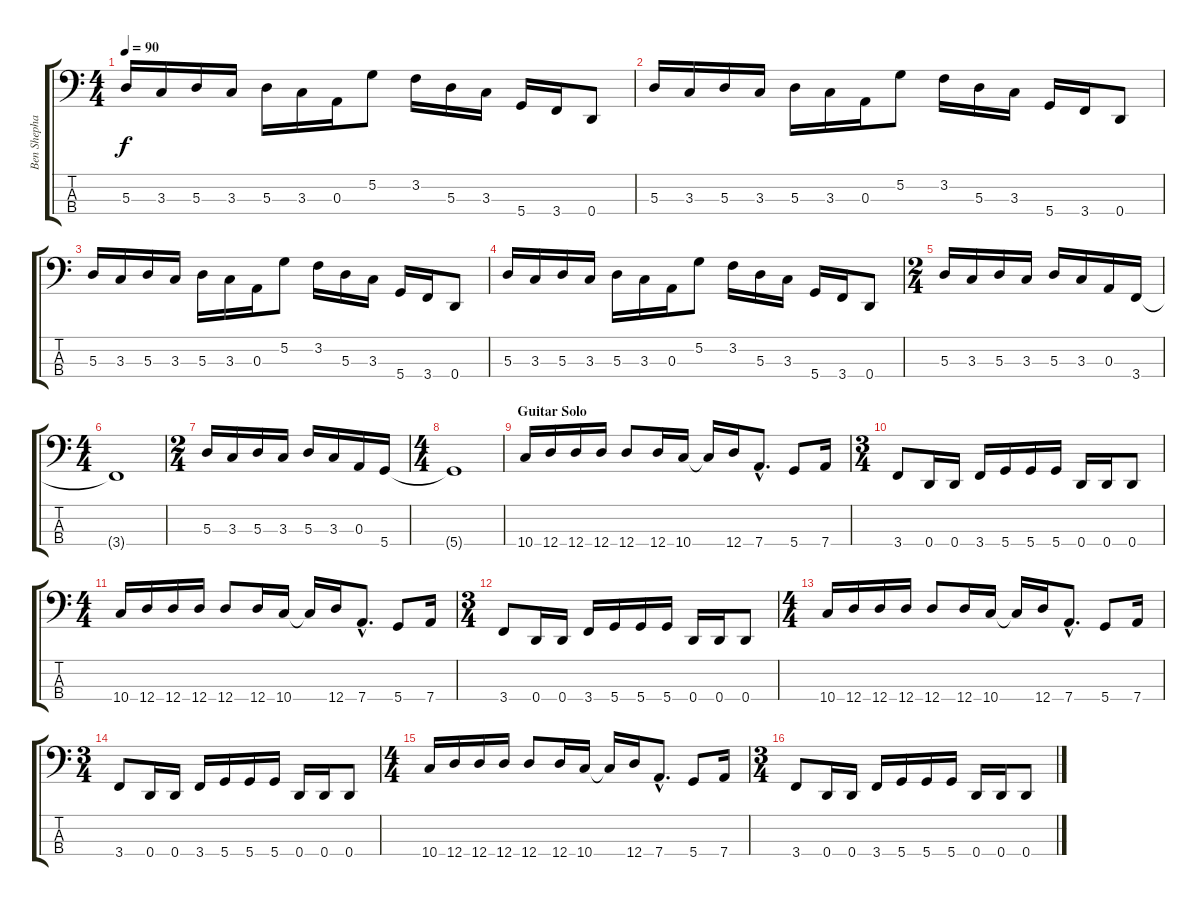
\track ("Ben Shephard" "Ben Shepha") {instrument electricbassfinger}
\staff {score tabs}
\tuning (G2 D2 A1 D1) {hide}
\ts (4 4)
\tempo 90
\clef f4
\ks c
5.3.16{dy f} 3.3.16 5.3.16 3.3.16 5.3.16 3.3.16 0.3.16 5.2.8 3.2.16 5.3.16 3.3.16 5.4.16 3.4.16 0.4.8 |
5.3.16 3.3.16 5.3.16 3.3.16 5.3.16 3.3.16 0.3.16 5.2.8 3.2.16 5.3.16 3.3.16 5.4.16 3.4.16 0.4.8 |
5.3.16 3.3.16 5.3.16 3.3.16 5.3.16 3.3.16 0.3.16 5.2.8 3.2.16 5.3.16 3.3.16 5.4.16 3.4.16 0.4.8 |
5.3.16 3.3.16 5.3.16 3.3.16 5.3.16 3.3.16 0.3.16 5.2.8 3.2.16 5.3.16 3.3.16 5.4.16 3.4.16 0.4.8 |
\ts (2 4)
5.3.16 3.3.16 5.3.16 3.3.16 5.3.16 3.3.16 0.3.16 3.4.16 |
\ts (4 4)
3.4{t}.1 |
\ts (2 4)
5.3.16 3.3.16 5.3.16 3.3.16 5.3.16 3.3.16 0.3.16 5.4.16 |
\ts (4 4)
5.4{t}.1 |
\section ("" "Guitar Solo")
10.4.16 12.4.16 12.4.16 12.4.16 12.4.8 12.4.16 10.4.16 10.4{t}.16 12.4.16 7.4{hac}.8{d} 5.4.8 7.4.16 |
\ts (3 4)
3.4.8 0.4.16 0.4.16 3.4.16 5.4.16 5.4.16 5.4.16 0.4.16 0.4.16 0.4.8 |
\ts (4 4)
10.4.16 12.4.16 12.4.16 12.4.16 12.4.8 12.4.16 10.4.16 10.4{t}.16 12.4.16 7.4{hac}.8{d} 5.4.8 7.4.16 |
\ts (3 4)
3.4.8 0.4.16 0.4.16 3.4.16 5.4.16 5.4.16 5.4.16 0.4.16 0.4.16 0.4.8 |
\ts (4 4)
10.4.16 12.4.16 12.4.16 12.4.16 12.4.8 12.4.16 10.4.16 10.4{t}.16 12.4.16 7.4{hac}.8{d} 5.4.8 7.4.16 |
\ts (3 4)
3.4.8 0.4.16 0.4.16 3.4.16 5.4.16 5.4.16 5.4.16 0.4.16 0.4.16 0.4.8 |
\ts (4 4)
10.4.16 12.4.16 12.4.16 12.4.16 12.4.8 12.4.16 10.4.16 10.4{t}.16 12.4.16 7.4{hac}.8{d} 5.4.8 7.4.16 |
\ts (3 4)
3.4.8 0.4.16 0.4.16 3.4.16 5.4.16 5.4.16 5.4.16 0.4.16 0.4.16 0.4.8
